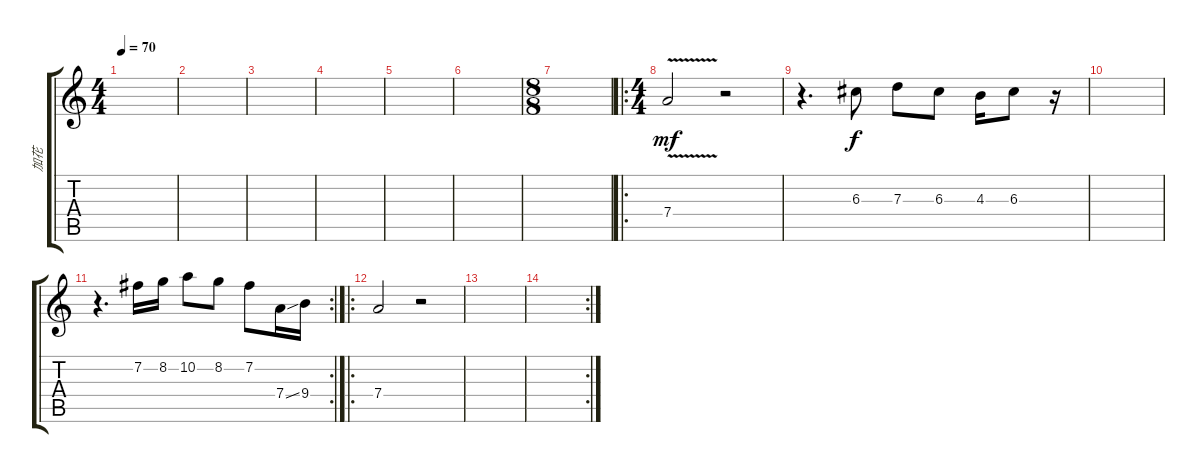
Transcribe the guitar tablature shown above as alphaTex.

\track ("加花" "加花") {instrument distortionguitar}
\staff {score tabs}
\tuning (E4 B3 G3 D3 A2 E2) {hide}
\ts (4 4)
\tempo 70
\clef g2
\ks c
|
|
|
|
|
|
\ts (8 8)
|
\ro
\ts (4 4)
7.4{v}.2{dy mf} r.2 |
r.4{d} 6.3.8{dy f} 7.3.8 6.3.8 4.3.16 6.3.8 r.16 |
|
\rc 2
r.4{d} 7.2.16 8.2.16 10.2.8 8.2.8 7.2.8 7.4{ss}.16 9.4.16 |
\ro
7.4.2 r.2 |
|
\rc 2
